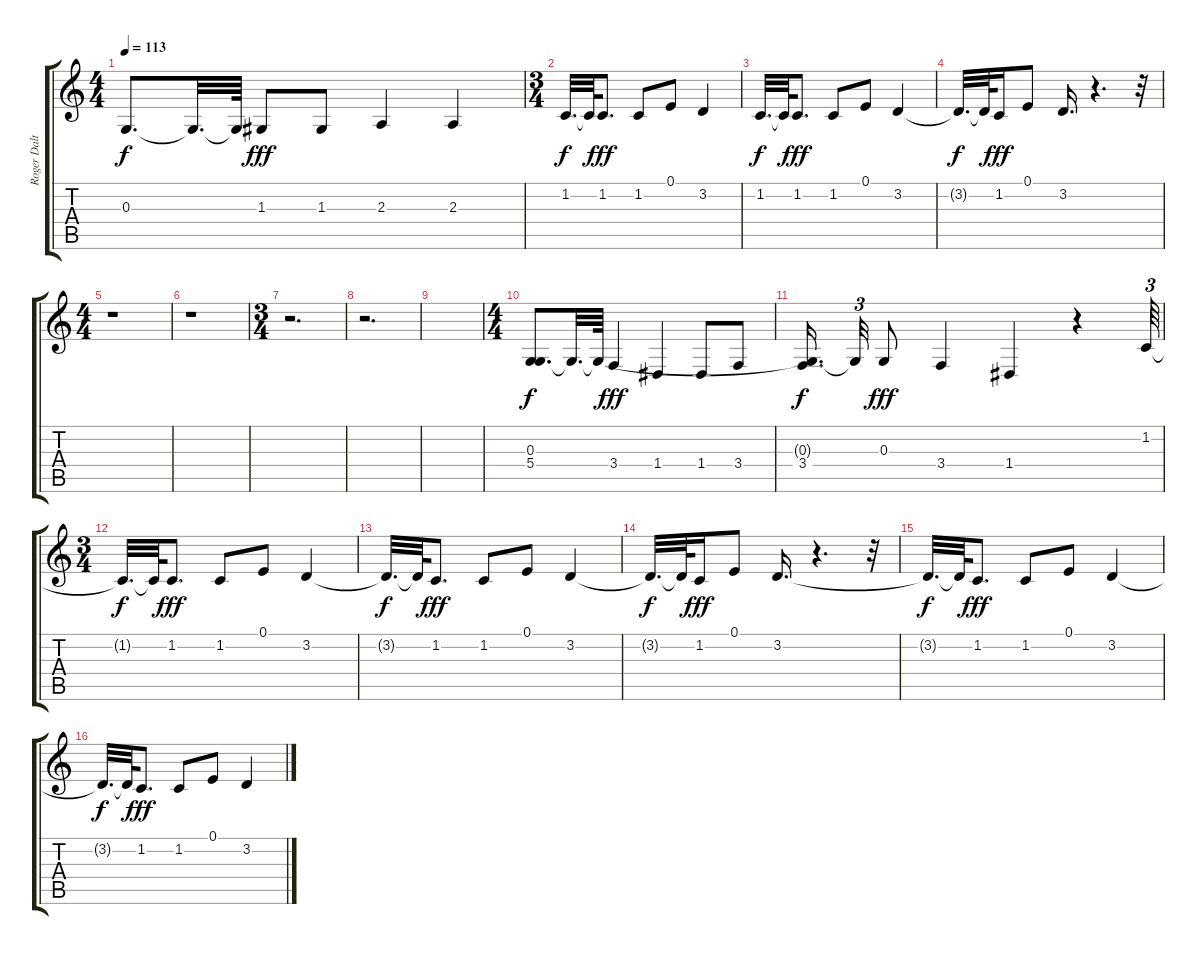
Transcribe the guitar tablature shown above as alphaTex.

\track ("Roger Daltrey" "Roger Dalt") {instrument lead8bassandlead}
\staff {score tabs}
\tuning (E4 B3 G3 D3 A2 E2) {hide}
\ts (4 4)
\tempo 113
\clef g2
\ks c
0.3.8{d dy f} 0.3{t}.32{d} 0.3{t}.64 1.3.8{dy fff} 1.3.8 2.3.4 2.3.4 |
\ts (3 4)
1.2.32{d dy f} 1.2{t}.64 1.2.8{d dy fff} 1.2.8 0.1.8 3.2.4 |
1.2.32{d dy f} 1.2{t}.64 1.2.8{d dy fff} 1.2.8 0.1.8 3.2.4 |
3.2{t}.32{d dy f} 3.2{t}.64 1.2.16{dy fff} 0.1.8 3.2.16{d} r.4{d} r.32 |
\ts (4 4)
r.1 |
r.1 |
\ts (3 4)
r.2{d} |
r.2{d} |
|
\ts (4 4)
(0.3 5.4).8{d dy f} 0.3{t}.32{d} 0.3{t}.64 3.4.4{dy fff} 1.4.4 1.4.8 3.4.8 |
(0.3{t} 3.4).16{d dy f beam splitsecondary} 0.3{t}.32{tu (3 2)} 0.3.8{dy fff} 3.4.4 1.4.4 r.4 1.2.64{tu (3 2)} |
\ts (3 4)
1.2{t}.32{d dy f} 1.2{t}.64 1.2.8{d dy fff} 1.2.8 0.1.8 3.2.4 |
3.2{t}.32{d dy f} 3.2{t}.64 1.2.8{d dy fff} 1.2.8 0.1.8 3.2.4 |
3.2{t}.32{d dy f} 3.2{t}.64 1.2.16{dy fff} 0.1.8 3.2.16{d} r.4{d} r.32 |
3.2{t}.32{d dy f} 3.2{t}.64 1.2.8{d dy fff} 1.2.8 0.1.8 3.2.4 |
3.2{t}.32{d dy f} 3.2{t}.64 1.2.8{d dy fff} 1.2.8 0.1.8 3.2.4
